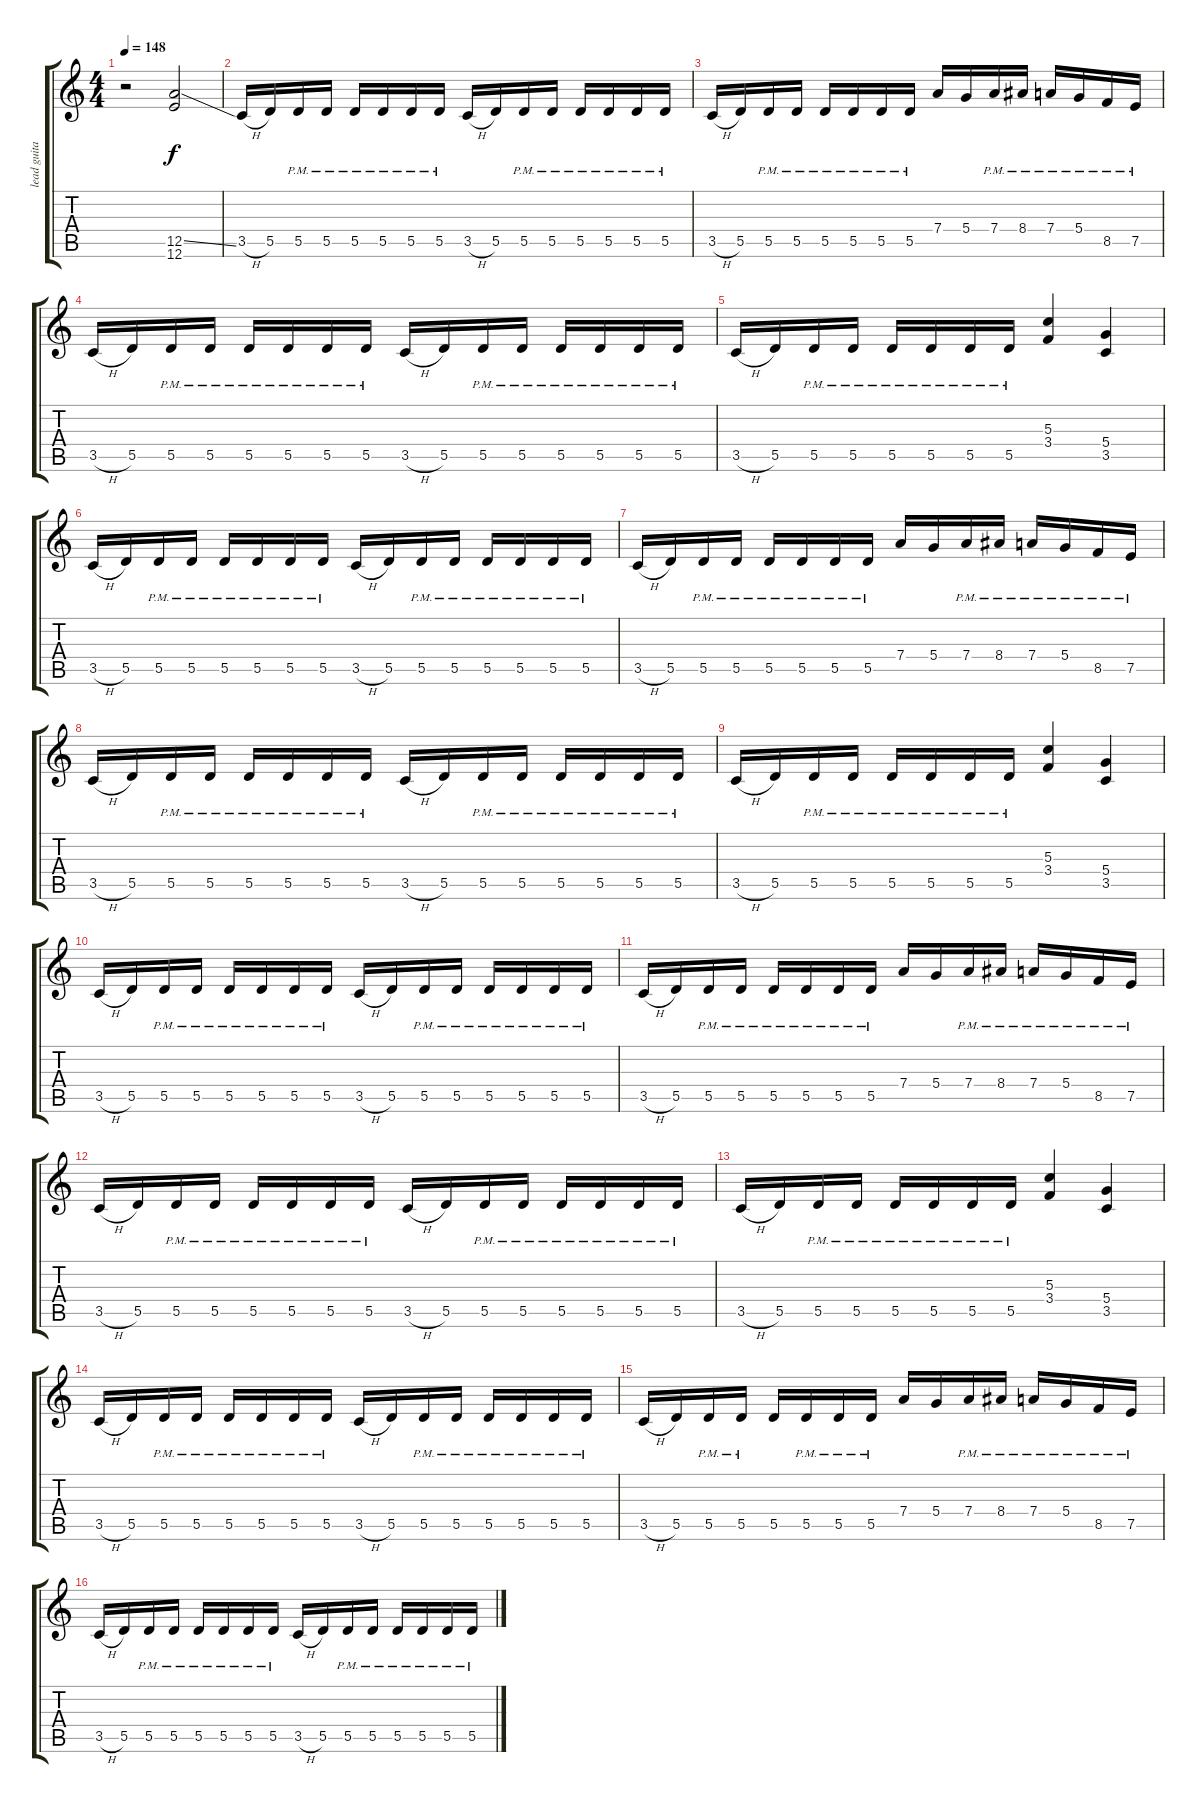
\track ("lead guitar" "lead guita") {instrument distortionguitar}
\staff {score tabs}
\tuning (E4 B3 G3 D3 A2 E2) {hide}
\ts (4 4)
\tempo 148
\clef g2
\ks c
r.2{dy f instrument distortionguitar} (12.5{ss} 12.6).2 |
3.5{h}.16 5.5.16 5.5{pm}.16 5.5{pm}.16 5.5{pm}.16 5.5{pm}.16 5.5{pm}.16 5.5{pm}.16 3.5{h}.16 5.5.16 5.5{pm}.16 5.5{pm}.16 5.5{pm}.16 5.5{pm}.16 5.5{pm}.16 5.5{pm}.16 |
3.5{h}.16 5.5.16 5.5{pm}.16 5.5{pm}.16 5.5{pm}.16 5.5{pm}.16 5.5{pm}.16 5.5{pm}.16 7.4.16 5.4.16 7.4{pm}.16 8.4{pm}.16 7.4{pm}.16 5.4{pm}.16 8.5{pm}.16 7.5{pm}.16 |
3.5{h}.16 5.5.16 5.5{pm}.16 5.5{pm}.16 5.5{pm}.16 5.5{pm}.16 5.5{pm}.16 5.5{pm}.16 3.5{h}.16 5.5.16 5.5{pm}.16 5.5{pm}.16 5.5{pm}.16 5.5{pm}.16 5.5{pm}.16 5.5{pm}.16 |
3.5{h}.16 5.5.16 5.5{pm}.16 5.5{pm}.16 5.5{pm}.16 5.5{pm}.16 5.5{pm}.16 5.5{pm}.16 (5.3 3.4).4 (5.4 3.5).4 |
3.5{h}.16 5.5.16 5.5{pm}.16 5.5{pm}.16 5.5{pm}.16 5.5{pm}.16 5.5{pm}.16 5.5{pm}.16 3.5{h}.16 5.5.16 5.5{pm}.16 5.5{pm}.16 5.5{pm}.16 5.5{pm}.16 5.5{pm}.16 5.5{pm}.16 |
3.5{h}.16 5.5.16 5.5{pm}.16 5.5{pm}.16 5.5{pm}.16 5.5{pm}.16 5.5{pm}.16 5.5{pm}.16 7.4.16 5.4.16 7.4{pm}.16 8.4{pm}.16 7.4{pm}.16 5.4{pm}.16 8.5{pm}.16 7.5{pm}.16 |
3.5{h}.16 5.5.16 5.5{pm}.16 5.5{pm}.16 5.5{pm}.16 5.5{pm}.16 5.5{pm}.16 5.5{pm}.16 3.5{h}.16 5.5.16 5.5{pm}.16 5.5{pm}.16 5.5{pm}.16 5.5{pm}.16 5.5{pm}.16 5.5{pm}.16 |
3.5{h}.16 5.5.16 5.5{pm}.16 5.5{pm}.16 5.5{pm}.16 5.5{pm}.16 5.5{pm}.16 5.5{pm}.16 (5.3 3.4).4 (5.4 3.5).4 |
3.5{h}.16 5.5.16 5.5{pm}.16 5.5{pm}.16 5.5{pm}.16 5.5{pm}.16 5.5{pm}.16 5.5{pm}.16 3.5{h}.16 5.5.16 5.5{pm}.16 5.5{pm}.16 5.5{pm}.16 5.5{pm}.16 5.5{pm}.16 5.5{pm}.16 |
3.5{h}.16 5.5.16 5.5{pm}.16 5.5{pm}.16 5.5{pm}.16 5.5{pm}.16 5.5{pm}.16 5.5{pm}.16 7.4.16 5.4.16 7.4{pm}.16 8.4{pm}.16 7.4{pm}.16 5.4{pm}.16 8.5{pm}.16 7.5{pm}.16 |
3.5{h}.16 5.5.16 5.5{pm}.16 5.5{pm}.16 5.5{pm}.16 5.5{pm}.16 5.5{pm}.16 5.5{pm}.16 3.5{h}.16 5.5.16 5.5{pm}.16 5.5{pm}.16 5.5{pm}.16 5.5{pm}.16 5.5{pm}.16 5.5{pm}.16 |
3.5{h}.16 5.5.16 5.5{pm}.16 5.5{pm}.16 5.5{pm}.16 5.5{pm}.16 5.5{pm}.16 5.5{pm}.16 (5.3 3.4).4 (5.4 3.5).4 |
3.5{h}.16 5.5.16 5.5{pm}.16 5.5{pm}.16 5.5{pm}.16 5.5{pm}.16 5.5{pm}.16 5.5{pm}.16 3.5{h}.16 5.5.16 5.5{pm}.16 5.5{pm}.16 5.5{pm}.16 5.5{pm}.16 5.5{pm}.16 5.5{pm}.16 |
3.5{h}.16 5.5.16 5.5{pm}.16 5.5{pm}.16 5.5.16 5.5{pm}.16 5.5{pm}.16 5.5{pm}.16 7.4.16 5.4.16 7.4{pm}.16 8.4{pm}.16 7.4{pm}.16 5.4{pm}.16 8.5{pm}.16 7.5{pm}.16 |
3.5{h}.16 5.5.16 5.5{pm}.16 5.5{pm}.16 5.5{pm}.16 5.5{pm}.16 5.5{pm}.16 5.5{pm}.16 3.5{h}.16 5.5.16 5.5{pm}.16 5.5{pm}.16 5.5{pm}.16 5.5{pm}.16 5.5{pm}.16 5.5{pm}.16
